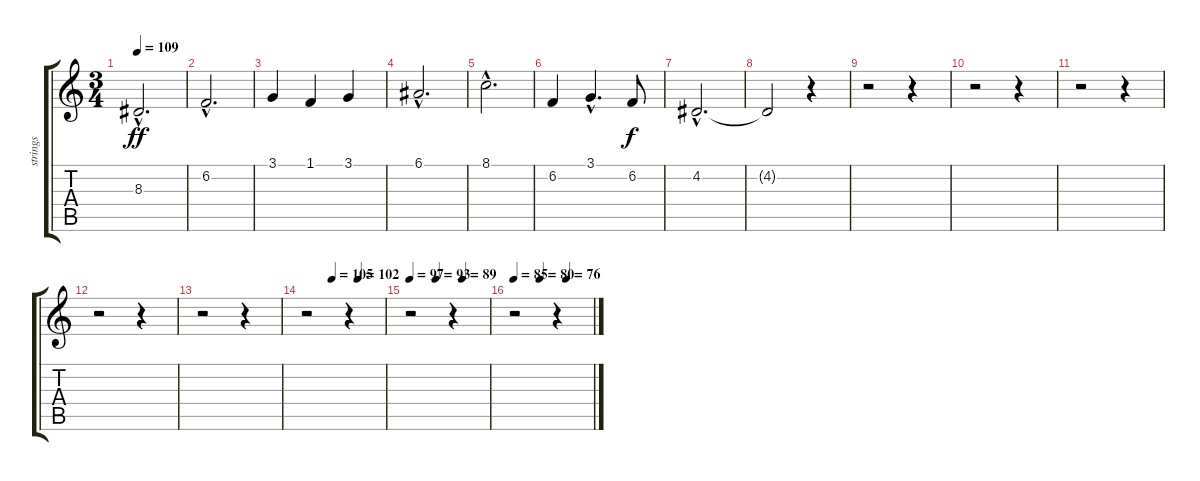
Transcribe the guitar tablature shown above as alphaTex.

\track ("strings" "strings") {instrument stringensemble1}
\staff {score tabs}
\tuning (E4 B3 G3 D3 A2 E2) {hide}
\ts (3 4)
\tempo 109
\clef g2
\ks c
8.3{hac}.2{d dy ff} |
6.2{hac}.2{d} |
3.1.4 1.1.4 3.1.4 |
6.1{hac}.2{d} |
8.1{hac}.2{d} |
6.2.4 3.1{hac}.4{d} 6.2.8{dy f} |
4.2{hac}.2{d} |
4.2{t}.2 r.4 |
r.2 r.4 |
r.2 r.4 |
r.2 r.4 |
r.2 r.4 |
r.2 r.4 |
\tempo (105 0.3333333333333333)
\tempo (102 0.6666666666666666)
r.2 r.4 |
\tempo 97
\tempo (93 0.3333333333333333)
\tempo (89 0.6666666666666666)
r.2 r.4 |
\tempo 85
\tempo (80 0.3333333333333333)
\tempo (76 0.6666666666666666)
r.2 r.4
